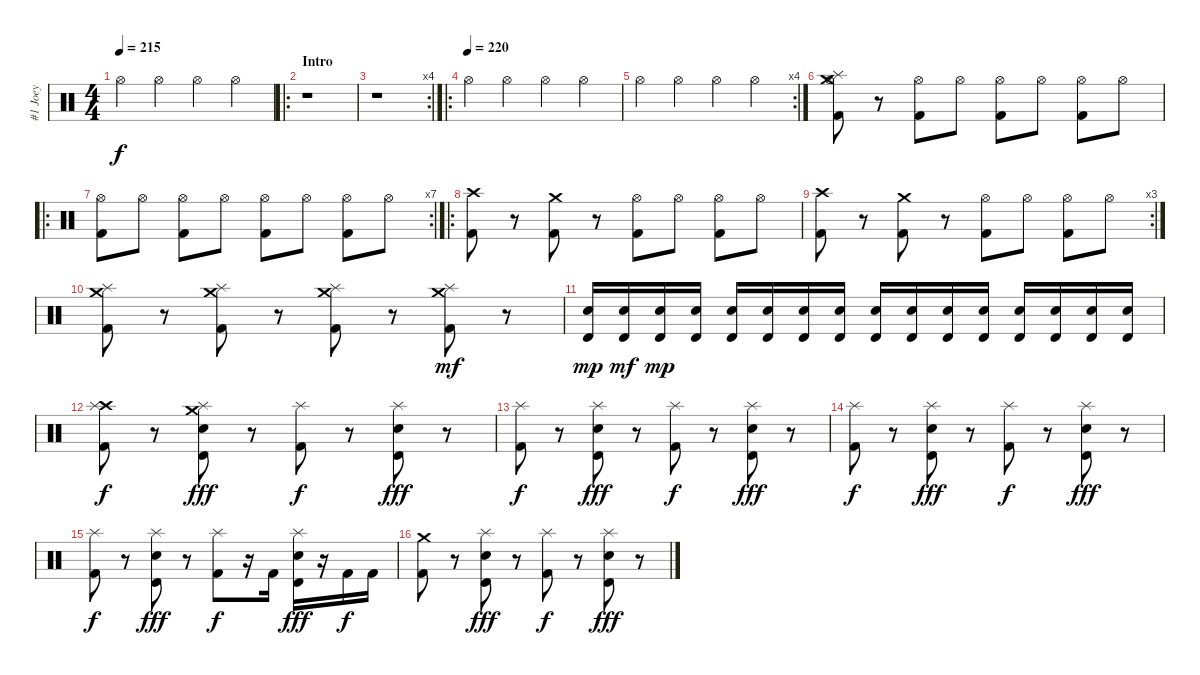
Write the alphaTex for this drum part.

\track ("#1 Joey" "#1 Joey") {instrument percussion}
\staff {score}
\articulation defaults
\ts (4 4)
\tempo 215
\tempo 223
\tempo 215
\clef neutral
\ks c "Hi-Hat (open)".4{dy f} "Hi-Hat (open)".4 "Hi-Hat (open)".4 "Hi-Hat (open)".4
|
\ro
\section ("" "Intro")
r.1 |
\rc 4
r.1 |
\ro
\tempo (220)
"Hi-Hat (open)".4 "Hi-Hat (open)".4 "Hi-Hat (open)".4 "Hi-Hat (open)".4 |
\rc 4 "Hi-Hat (open)".4 "Hi-Hat (open)".4 "Hi-Hat (open)".4 "Hi-Hat (open)".4
|
("Splash (hit)" "Crash medium (hit)" "Hi-Hat (open)" "Kick (hit) 2").8 r.8 ("Hi-Hat (open)" "Kick (hit) 2").8 "Hi-Hat (open)".8 ("Hi-Hat (open)" "Kick (hit) 2").8 "Hi-Hat (open)".8 ("Hi-Hat (open)" "Kick (hit) 2").8 "Hi-Hat (open)".8 |
\ro
\rc 7
("Hi-Hat (open)" "Kick (hit) 2").8 "Hi-Hat (open)".8 ("Hi-Hat (open)" "Kick (hit) 2").8 "Hi-Hat (open)".8 ("Hi-Hat (open)" "Kick (hit) 2").8 "Hi-Hat (open)".8 ("Hi-Hat (open)" "Kick (hit) 2").8 "Hi-Hat (open)".8 |
\ro
("Crash high (hit)" "Kick (hit) 2").8 r.8 ("Crash medium (hit)" "Kick (hit) 2").8 r.8 ("Hi-Hat (open)" "Kick (hit) 2").8 "Hi-Hat (open)".8 ("Hi-Hat (open)" "Kick (hit) 2").8 "Hi-Hat (open)".8 |
\rc 3
("Crash high (hit)" "Kick (hit) 2").8 r.8 ("Crash medium (hit)" "Kick (hit) 2").8 r.8 ("Hi-Hat (open)" "Kick (hit) 2").8 "Hi-Hat (open)".8 ("Hi-Hat (open)" "Kick (hit) 2").8 "Hi-Hat (open)".8 |
("Splash (hit)" "Crash medium (hit)" "Kick (hit) 2").8 r.8 ("Splash (hit)" "Crash medium (hit)" "Kick (hit) 2").8 r.8 ("Splash (hit)" "Crash medium (hit)" "Kick (hit) 2").8 r.8 ("Splash (hit)" "Crash medium (hit)" "Kick (hit) 2").8{dy mf} r.8 |
("Timbale high (hit)" "Electric Snare (hit)").16{dy mp} ("Timbale high (hit)" "Electric Snare (hit)").16{dy mf} ("Timbale high (hit)" "Electric Snare (hit)").16{dy mp} ("Timbale high (hit)" "Electric Snare (hit)").16 ("Timbale high (hit)" "Electric Snare (hit)").16 ("Timbale high (hit)" "Electric Snare (hit)").16 ("Timbale high (hit)" "Electric Snare (hit)").16 ("Timbale high (hit)" "Electric Snare (hit)").16 ("Timbale high (hit)" "Electric Snare (hit)").16 ("Timbale high (hit)" "Electric Snare (hit)").16 ("Timbale high (hit)" "Electric Snare (hit)").16 ("Timbale high (hit)" "Electric Snare (hit)").16 ("Timbale high (hit)" "Electric Snare (hit)").16 ("Timbale high (hit)" "Electric Snare (hit)").16 ("Timbale high (hit)" "Electric Snare (hit)").16 ("Timbale high (hit)" "Electric Snare (hit)").16 |
("Crash high (hit)" "Splash (hit)" "Kick (hit) 2").8{dy f} r.8 ("Crash medium (hit)" "Splash (hit)" "Timbale high (hit)" "Electric Snare (hit)").8{dy fff} r.8 ("Splash (hit)" "Kick (hit) 2").8{dy f} r.8 ("Splash (hit)" "Timbale high (hit)" "Electric Snare (hit)").8{dy fff} r.8 |
("Splash (hit)" "Kick (hit) 2").8{dy f} r.8 ("Splash (hit)" "Timbale high (hit)" "Electric Snare (hit)").8{dy fff} r.8 ("Splash (hit)" "Kick (hit) 2").8{dy f} r.8 ("Splash (hit)" "Timbale high (hit)" "Electric Snare (hit)").8{dy fff} r.8 |
("Splash (hit)" "Kick (hit) 2").8{dy f} r.8 ("Splash (hit)" "Timbale high (hit)" "Electric Snare (hit)").8{dy fff} r.8 ("Splash (hit)" "Kick (hit) 2").8{dy f} r.8 ("Splash (hit)" "Timbale high (hit)" "Electric Snare (hit)").8{dy fff} r.8 |
("Splash (hit)" "Kick (hit) 2").8{dy f} r.8 ("Splash (hit)" "Timbale high (hit)" "Electric Snare (hit)").8{dy fff} r.8 ("Splash (hit)" "Kick (hit) 2").8{dy f} r.16 "Kick (hit) 2".16 ("Splash (hit)" "Timbale high (hit)" "Electric Snare (hit)").16{dy fff} r.16 "Kick (hit) 2".16{dy f} "Kick (hit) 2".16 |
("Crash medium (hit)" "Kick (hit) 2").8 r.8 ("Splash (hit)" "Timbale high (hit)" "Electric Snare (hit)").8{dy fff} r.8 ("Splash (hit)" "Kick (hit) 2").8{dy f} r.8 ("Splash (hit)" "Timbale high (hit)" "Electric Snare (hit)").8{dy fff} r.8
